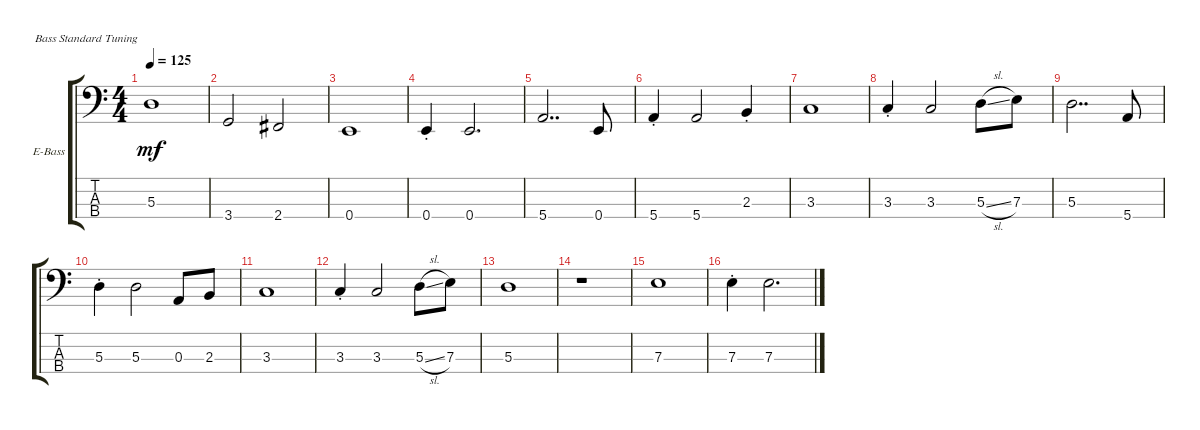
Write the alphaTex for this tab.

\defaultSystemsLayout 4
\bracketExtendMode groupsimilarinstruments
\firstSystemTrackNameOrientation horizontal
\otherSystemsTrackNameOrientation horizontal
\track ("Electric Bass" "E-Bass") {instrument electricbassfinger}
\staff {score tabs}
\tuning (G2 D2 A1 E1)
\ts (4 4)
\tempo 125
\clef f4
\ks c
5.3.1{dy mf} |
3.4.2 2.4.2 |
0.4.1 |
0.4{st}.4 0.4.2{d} |
5.4.2{dd} 0.4.8 |
5.4{st}.4 5.4.2 2.3{st}.4 |
3.3.1 |
3.3{st}.4 3.3.2 5.3{sl}.8 7.3.8 |
5.3.2{dd} 5.4.8 |
5.3{st}.4 5.3.2 0.3.8 2.3.8 |
3.3.1 |
3.3{st}.4 3.3.2 5.3{sl}.8 7.3.8 |
5.3.1 |
r.1 |
7.3.1 |
7.3{st}.4 7.3.2{d}
